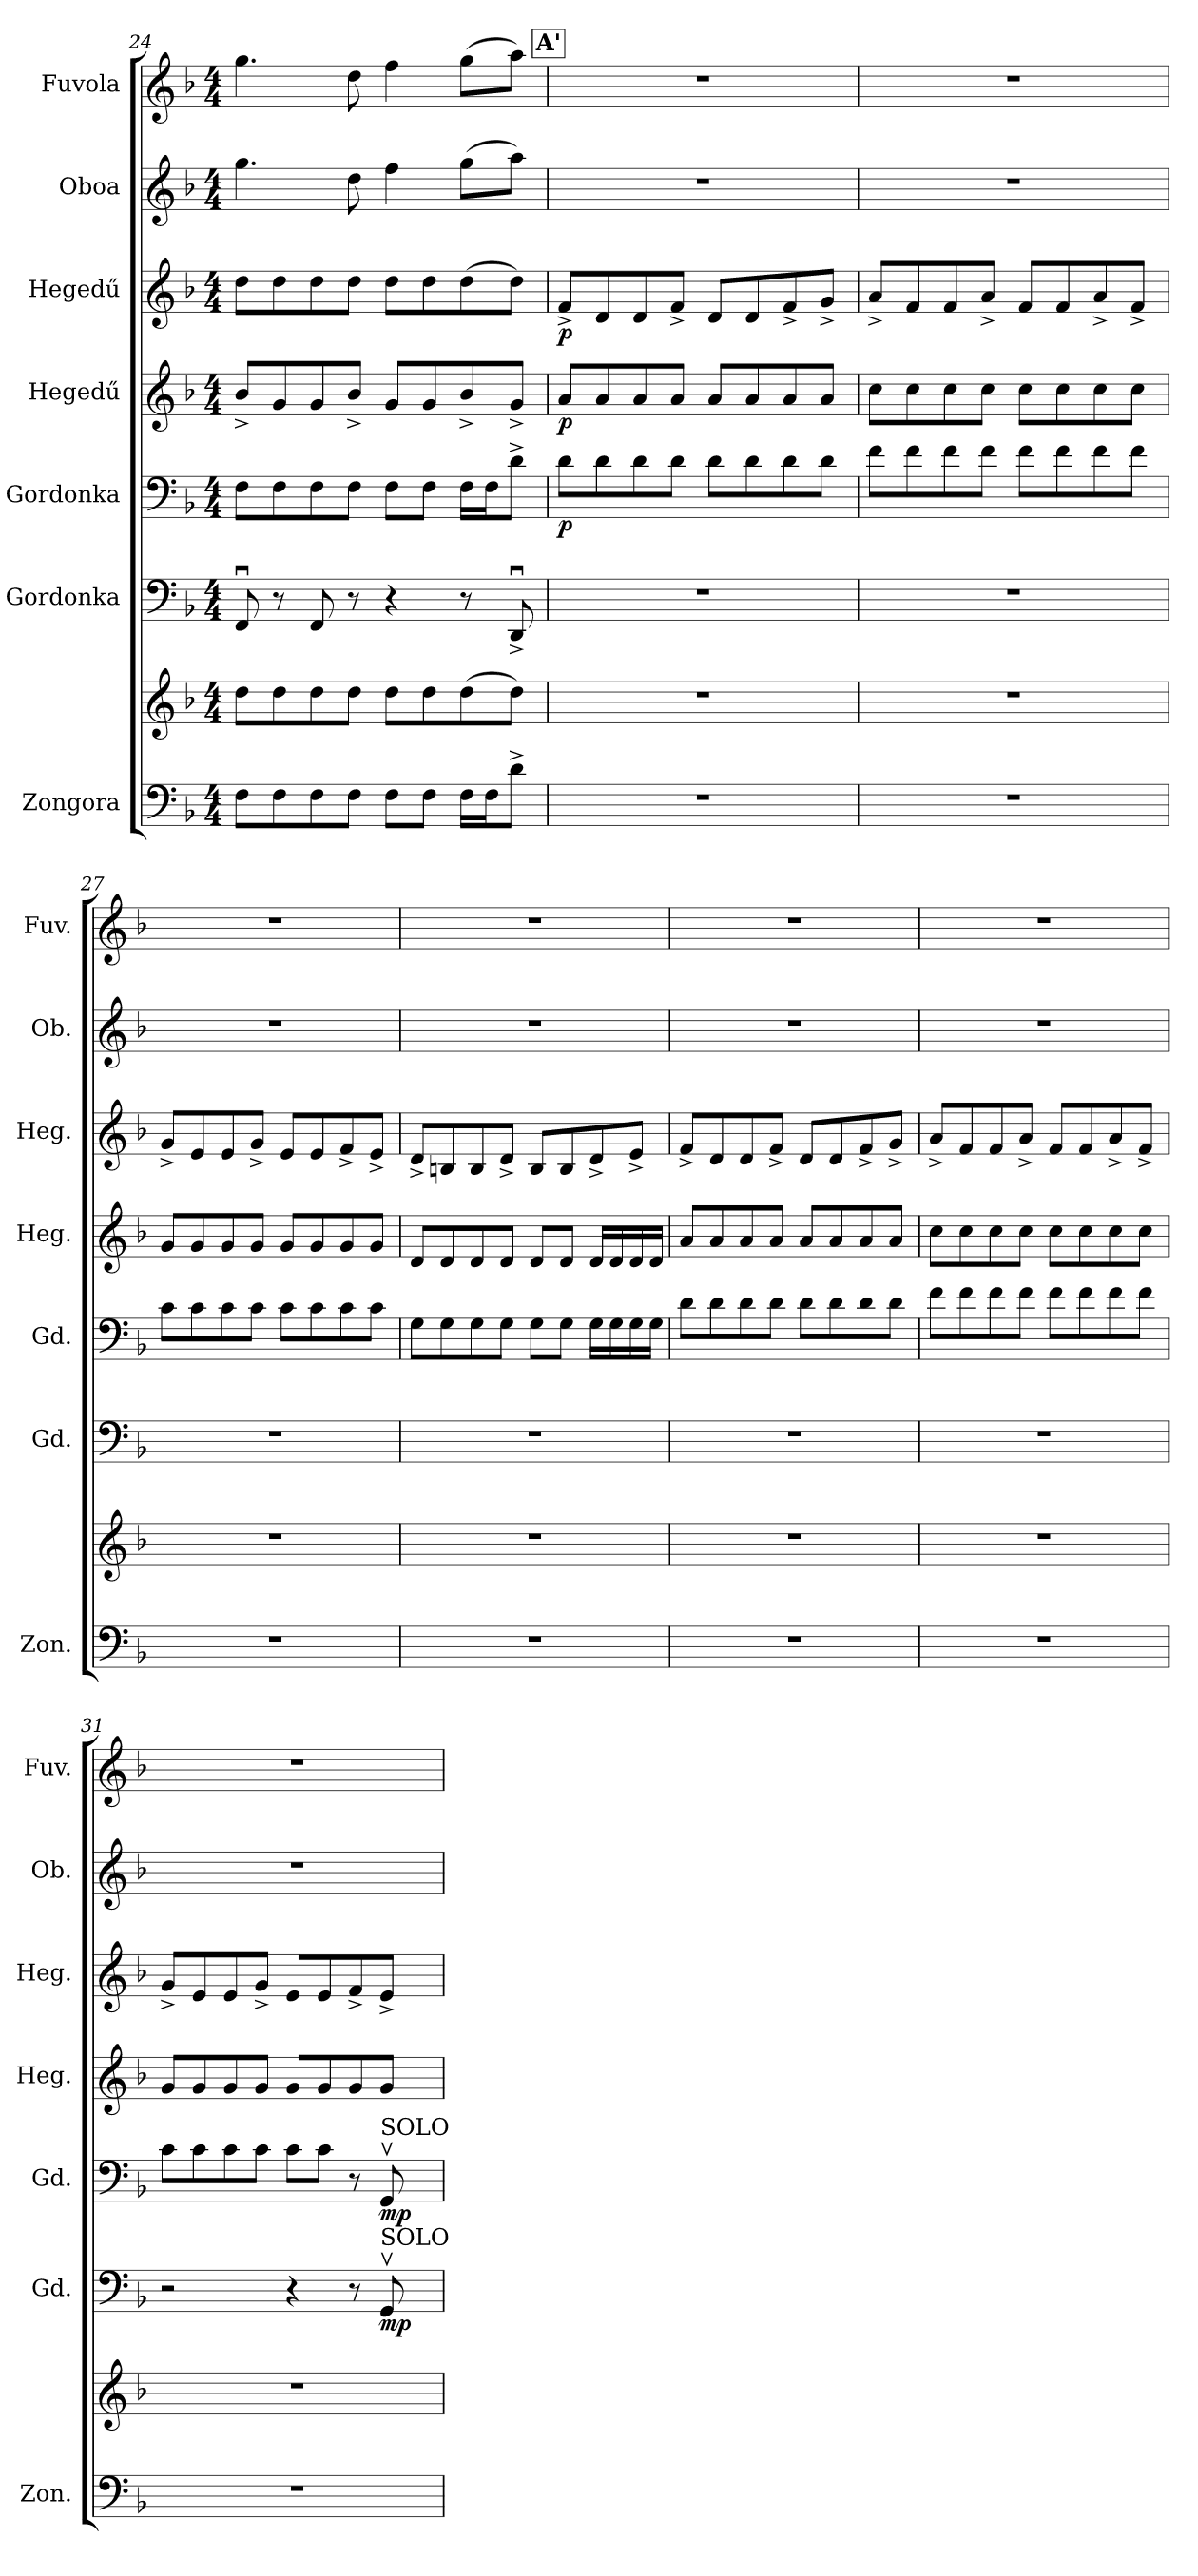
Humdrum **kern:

**kern	**kern	**kern	**dynam	**kern	**dynam	**kern	**dynam	**kern	**dynam	**kern	**kern
*part7	*part7	*part6	*part6	*part5	*part5	*part4	*part4	*part3	*part3	*part2	*part1
*staff8	*staff7	*staff6	*staff6	*staff5	*staff5	*staff4	*staff4	*staff3	*staff3	*staff2	*staff1
*I"Zongora	*	*I"Gordonka	*	*I"Gordonka	*	*I"Hegedű	*	*I"Hegedű	*	*I"Oboa	*I"Fuvola
*I'Zon.	*	*I'Gd.	*	*I'Gd.	*	*I'Heg.	*	*I'Heg.	*	*I'Ob.	*I'Fuv.
*clefF4	*clefG2	*clefF4	*	*clefF4	*	*clefG2	*	*clefG2	*	*clefG2	*clefG2
*k[b-]	*k[b-]	*k[b-]	*	*k[b-]	*	*k[b-]	*	*k[b-]	*	*k[b-]	*k[b-]
*M4/4	*M4/4	*M4/4	*	*M4/4	*	*M4/4	*	*M4/4	*	*M4/4	*M4/4
=24	=24	=24	=24	=24	=24	=24	=24	=24	=24	=24	=24
8F\L	8dd\L	8FFu/	.	8F\L	.	8b-^/L	.	8dd\L	.	4.gg\	4.gg\
8F\	8dd\	8r	.	8F\	.	8g/	.	8dd\	.	.	.
8F\	8dd\	8FF/	.	8F\	.	8g/	.	8dd\	.	.	.
8F\J	8dd\J	8r	.	8F\J	.	8b-^/J	.	8dd\J	.	8dd\	8dd\
8F\L	8dd\L	4r	.	8F\L	.	8g/L	.	8dd\L	.	4ff\	4ff\
8F\J	8dd\	.	.	8F\J	.	8g/	.	8dd\	.	.	.
16F\LL	(8dd\	8r	.	16F\LL	.	8b-^/	.	(8dd\	.	(8gg\L	(8gg\L
16F\J	.	.	.	16F\J	.	.	.	.	.	.	.
8d^\J	8dd\J)	8DDu^/	.	8d^\J	.	8g^/J	.	8dd\J)	.	8aa\J)	8aa\J)
!!LO:REH:place=s1:a:B:fs=14:t=A'
=25	=25	=25	=25	=25	=25	=25	=25	=25	=25	=25	=25
!	!	!	!	!	!LO:DY:b	!	!LO:DY:b	!	!LO:DY:b	!	!
1r	1r	1r	.	8d\L	p	8a/L	p	8f^/L	p	1r	1r
.	.	.	.	8d\	.	8a/	.	8d/	.	.	.
.	.	.	.	8d\	.	8a/	.	8d/	.	.	.
.	.	.	.	8d\J	.	8a/J	.	8f^/J	.	.	.
.	.	.	.	8d\L	.	8a/L	.	8d/L	.	.	.
.	.	.	.	8d\	.	8a/	.	8d/	.	.	.
.	.	.	.	8d\	.	8a/	.	8f^/	.	.	.
.	.	.	.	8d\J	.	8a/J	.	8g^/J	.	.	.
=26	=26	=26	=26	=26	=26	=26	=26	=26	=26	=26	=26
1r	1r	1r	.	8f\L	.	8cc\L	.	8a^/L	.	1r	1r
.	.	.	.	8f\	.	8cc\	.	8f/	.	.	.
.	.	.	.	8f\	.	8cc\	.	8f/	.	.	.
.	.	.	.	8f\J	.	8cc\J	.	8a^/J	.	.	.
.	.	.	.	8f\L	.	8cc\L	.	8f/L	.	.	.
.	.	.	.	8f\	.	8cc\	.	8f/	.	.	.
.	.	.	.	8f\	.	8cc\	.	8a^/	.	.	.
.	.	.	.	8f\J	.	8cc\J	.	8f^/J	.	.	.
=27	=27	=27	=27	=27	=27	=27	=27	=27	=27	=27	=27
1r	1r	1r	.	8c\L	.	8g/L	.	8g^/L	.	1r	1r
.	.	.	.	8c\	.	8g/	.	8e/	.	.	.
.	.	.	.	8c\	.	8g/	.	8e/	.	.	.
.	.	.	.	8c\J	.	8g/J	.	8g^/J	.	.	.
.	.	.	.	8c\L	.	8g/L	.	8e/L	.	.	.
.	.	.	.	8c\	.	8g/	.	8e/	.	.	.
.	.	.	.	8c\	.	8g/	.	8f^/	.	.	.
.	.	.	.	8c\J	.	8g/J	.	8e^/J	.	.	.
!!LO:PB:g=z
=28	=28	=28	=28	=28	=28	=28	=28	=28	=28	=28	=28
1r	1r	1r	.	8G\L	.	8d/L	.	8d^/L	.	1r	1r
.	.	.	.	8G\	.	8d/	.	8Bn/	.	.	.
.	.	.	.	8G\	.	8d/	.	8B/	.	.	.
.	.	.	.	8G\J	.	8d/J	.	8d^/J	.	.	.
.	.	.	.	8G\L	.	8d/L	.	8B/L	.	.	.
.	.	.	.	8G\J	.	8d/J	.	8B/	.	.	.
.	.	.	.	16G\LL	.	16d/LL	.	8d^/	.	.	.
.	.	.	.	16G\	.	16d/	.	.	.	.	.
.	.	.	.	16G\	.	16d/	.	8e^/J	.	.	.
.	.	.	.	16G\JJ	.	16d/JJ	.	.	.	.	.
=29	=29	=29	=29	=29	=29	=29	=29	=29	=29	=29	=29
1r	1r	1r	.	8d\L	.	8a/L	.	8f^/L	.	1r	1r
.	.	.	.	8d\	.	8a/	.	8d/	.	.	.
.	.	.	.	8d\	.	8a/	.	8d/	.	.	.
.	.	.	.	8d\J	.	8a/J	.	8f^/J	.	.	.
.	.	.	.	8d\L	.	8a/L	.	8d/L	.	.	.
.	.	.	.	8d\	.	8a/	.	8d/	.	.	.
.	.	.	.	8d\	.	8a/	.	8f^/	.	.	.
.	.	.	.	8d\J	.	8a/J	.	8g^/J	.	.	.
=30	=30	=30	=30	=30	=30	=30	=30	=30	=30	=30	=30
1r	1r	1r	.	8f\L	.	8cc\L	.	8a^/L	.	1r	1r
.	.	.	.	8f\	.	8cc\	.	8f/	.	.	.
.	.	.	.	8f\	.	8cc\	.	8f/	.	.	.
.	.	.	.	8f\J	.	8cc\J	.	8a^/J	.	.	.
.	.	.	.	8f\L	.	8cc\L	.	8f/L	.	.	.
.	.	.	.	8f\	.	8cc\	.	8f/	.	.	.
.	.	.	.	8f\	.	8cc\	.	8a^/	.	.	.
.	.	.	.	8f\J	.	8cc\J	.	8f^/J	.	.	.
=31	=31	=31	=31	=31	=31	=31	=31	=31	=31	=31	=31
1r	1r	2r	.	8c\L	.	8g/L	.	8g^/L	.	1r	1r
.	.	.	.	8c\	.	8g/	.	8e/	.	.	.
.	.	.	.	8c\	.	8g/	.	8e/	.	.	.
.	.	.	.	8c\J	.	8g/J	.	8g^/J	.	.	.
.	.	4r	.	8c\L	.	8g/L	.	8e/L	.	.	.
.	.	.	.	8c\J	.	8g/	.	8e/	.	.	.
.	.	8r	.	8r	.	8g/	.	8f^/	.	.	.
!	!	!	!	!LO:TX:a:t=SOLO	!	!	!	!	!	!	!
!	!	!LO:TX:a:t=SOLO	!	!	!	!	!	!	!	!	!
!	!	!	!LO:DY:b	!	!LO:DY:b	!	!	!	!	!	!
.	.	8GGv/	mp	8GGv/	mp	8g/J	.	8e^/J	.	.	.
=	=	=	=	=	=	=	=	=	=	=	=
*-	*-	*-	*-	*-	*-	*-	*-	*-	*-	*-	*-
